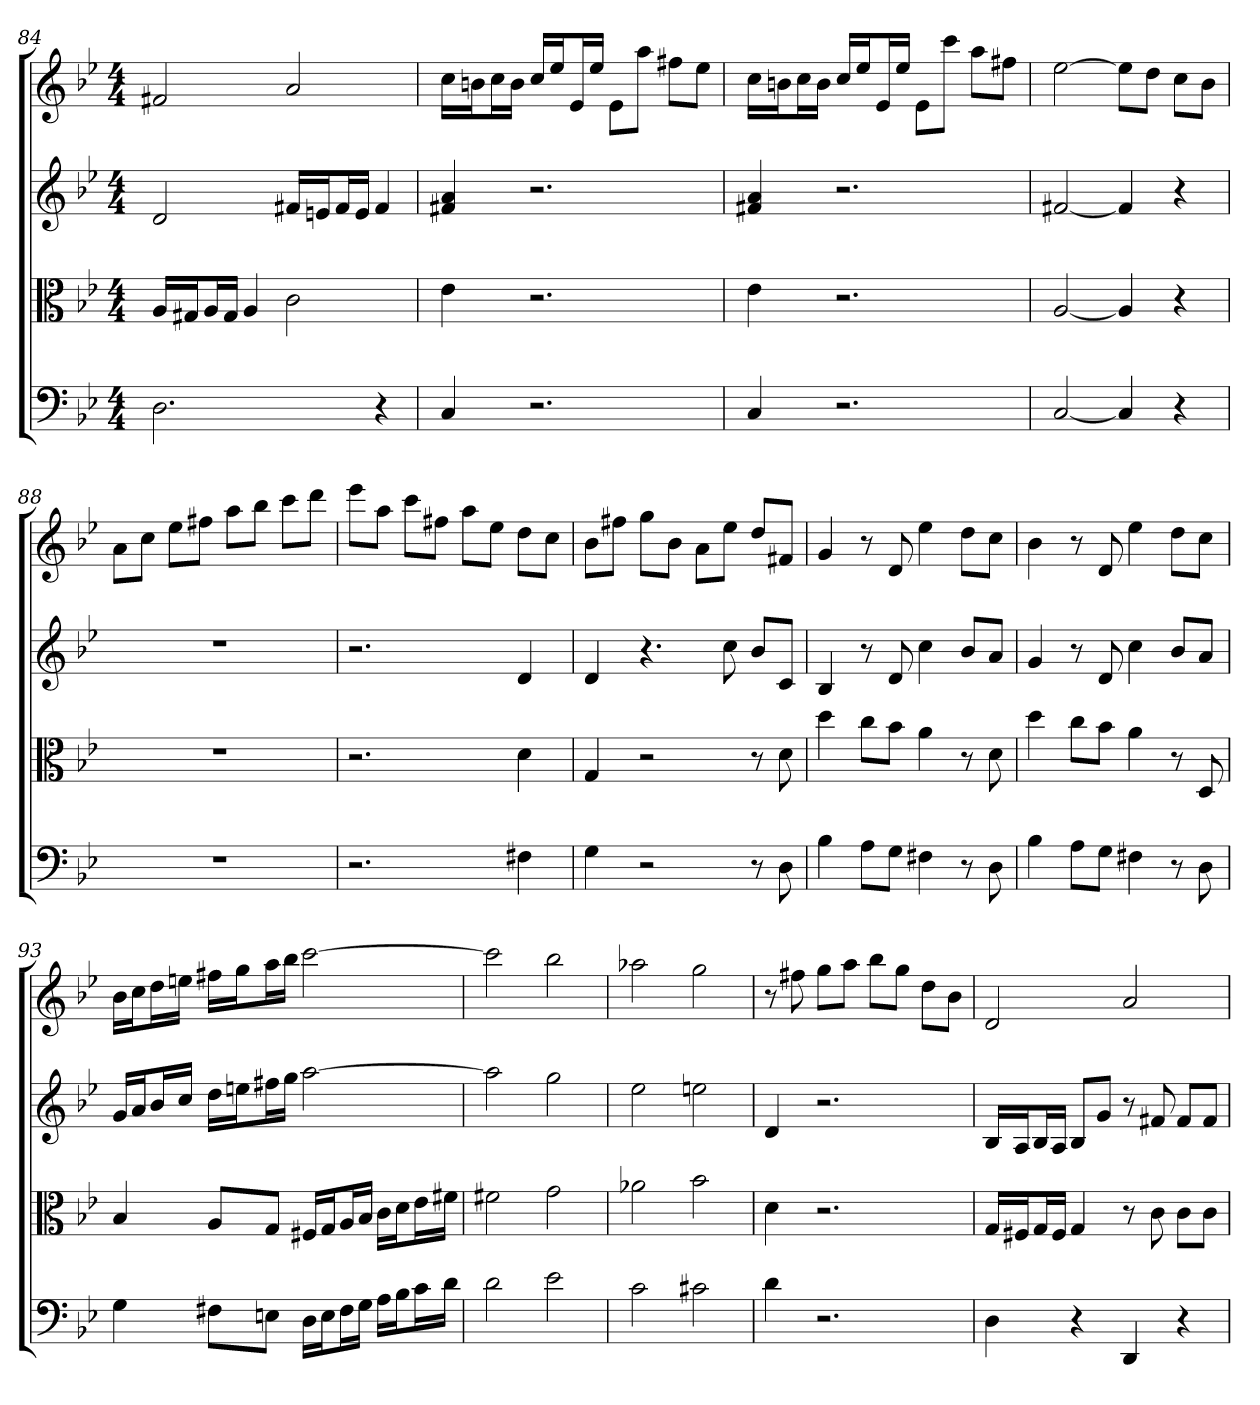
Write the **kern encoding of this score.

**kern	**kern	**kern	**kern
*part4	*part3	*part2	*part1
*staff4	*staff3	*staff2	*staff1
*clefF4	*clefC3	*	*
*k[b-e-]	*k[b-e-]	*k[b-e-]	*k[b-e-]
*g:	*g:	*g:	*g:
*M4/4	*M4/4	*M4/4	*M4/4
=84	=84	=84	=84
2.D	16A/LL	2d	2f#X
.	16G#X/J	.	.
.	16A/L	.	.
.	16G#/JJ	.	.
.	4A	.	.
.	2c	16f#XLL	2a
.	.	16enJ	.
.	.	16f#L	.
.	.	16eJJ	.
4r	.	4f#	.
=85	=85	=85	=85
4C	4e-	4f#X 4a	16ccLL
.	.	.	16bnJ
.	.	.	16ccL
.	.	.	16bJJ
2.r	2.r	2.r	16ccLL
.	.	.	16ee-J
.	.	.	16e-L
.	.	.	16ee-JJ
.	.	.	8e-L
.	.	.	8aaJ
.	.	.	8ff#XL
.	.	.	8ee-J
=86	=86	=86	=86
4C	4e-	4f#X 4a	16ccLL
.	.	.	16bnJ
.	.	.	16ccL
.	.	.	16bJJ
2.r	2.r	2.r	16ccLL
.	.	.	16ee-J
.	.	.	16e-L
.	.	.	16ee-JJ
.	.	.	8e-L
.	.	.	8cccJ
.	.	.	8aaL
.	.	.	8ff#XJ
=87	=87	=87	=87
[2C	[2A	[2f#X	[2ee-
4C]	4A]	4f#]	8ee-L]
.	.	.	8ddJ
4r	4r	4r	8ccL
.	.	.	8b-J
=88	=88	=88	=88
1r	1r	1r	8aL
.	.	.	8ccJ
.	.	.	8ee-L
.	.	.	8ff#XJ
.	.	.	8aaL
.	.	.	8bb-J
.	.	.	8cccL
.	.	.	8dddJ
=89	=89	=89	=89
2.r	2.r	2.r	8eee-L
.	.	.	8aaJ
.	.	.	8cccL
.	.	.	8ff#XJ
.	.	.	8aaL
.	.	.	8ee-J
4F#X	4d	4d	8ddL
.	.	.	8ccJ
=90	=90	=90	=90
4G	4G	4d	8b-L
.	.	.	8ff#XJ
2r	2r	4.r	8ggL
.	.	.	8b-J
.	.	.	8aL
.	.	8cc	8ee-J
8r	8r	8b-L	8ddL
8D	8d	8cJ	8f#XJ
=91	=91	=91	=91
4B-	4dd	4B-	4g
8A\L	8cc\L	8r	8r
8G\J	8b-\J	8d	8d
4F#X	4a	4cc	4ee-
8r	8r	8b-L	8ddL
8D	8d	8aJ	8ccJ
=92	=92	=92	=92
4B-	4dd	4g	4b-
8A\L	8cc\L	8r	8r
8G\J	8b-\J	8d	8d
4F#X	4a	4cc	4ee-
8r	8r	8b-L	8ddL
8D	8D	8aJ	8ccJ
=93	=93	=93	=93
4G	4B-	16gLL	16b-LL
.	.	16aJ	16ccJ
.	.	16b-L	16ddL
.	.	16ccJJ	16eenJJ
8F#X\L	8A/L	16ddLL	16ff#XLL
.	.	16eenJ	16ggJ
8En\J	8G/J	16ff#XL	16aaL
.	.	16ggJJ	16bb-JJ
16D\LL	16F#X/LL	[2aa	[2ccc
16E\J	16G/J	.	.
16F#\L	16A/L	.	.
16G\JJ	16B-/JJ	.	.
16A\LL	16c\LL	.	.
16B-\J	16d\J	.	.
16c\L	16e-\L	.	.
16d\JJ	16f#X\JJ	.	.
=94	=94	=94	=94
2d	2f#X	2aa]	2ccc]
2e-	2g	2gg	2bb-
=95	=95	=95	=95
2c	2a-X	2ee-	2aa-X
2c#X	2b-	2een	2gg
=96	=96	=96	=96
4d	4d	4d	8r
.	.	.	8ff#X
2.r	2.r	2.r	8ggL
.	.	.	8aaJ
.	.	.	8bb-L
.	.	.	8ggJ
.	.	.	8ddL
.	.	.	8b-J
=97	=97	=97	=97
4D	16G/LL	16B-LL	2d
.	16F#X/J	16AJ	.
.	16G/L	16B-L	.
.	16F#/JJ	16AJJ	.
4r	4G	8B-L	.
.	.	8gJ	.
4DD	8r	8r	2a
.	8c	8f#X	.
4r	8c\L	8f#L	.
.	8c\J	8f#J	.
=	=	=	=
*-	*-	*-	*-
